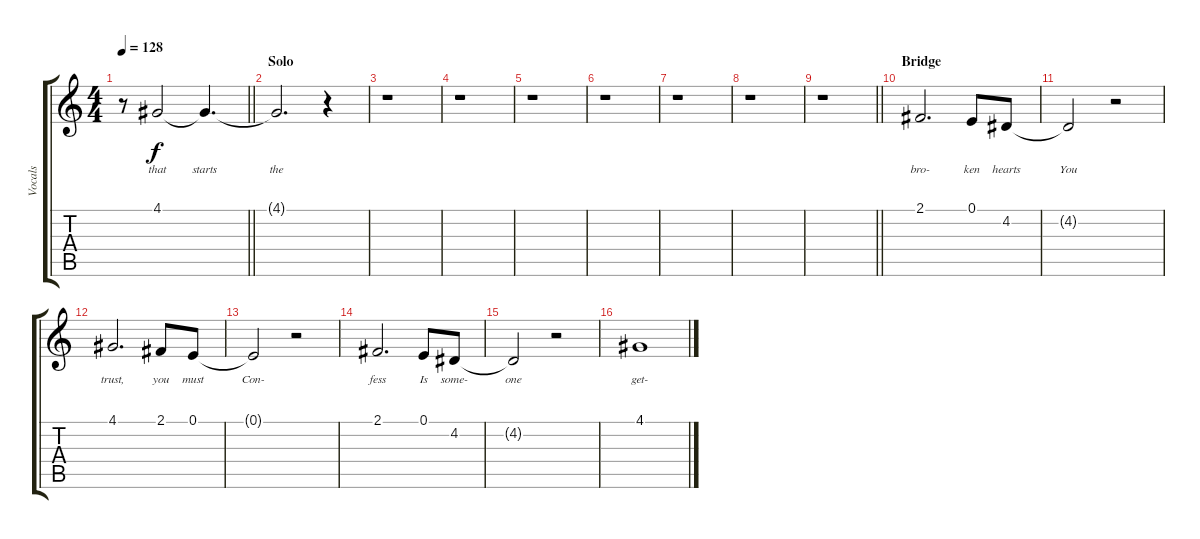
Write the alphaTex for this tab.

\track ("Vocals" "Vocals") {instrument altosax}
\staff {score tabs}
\tuning (E4 B3 G3 D3 A2 E2) {hide}
\ts (4 4)
\tempo 128
\clef g2
\barLineRight lightlight
\ks c
r.8{dy f} 4.1.2{lyrics (0 "that") lyrics (1 "") lyrics (2 "") lyrics (3 "") lyrics (4 "")} 4.1{t}.4{d lyrics (0 "starts") lyrics (1 "") lyrics (2 "") lyrics (3 "") lyrics (4 "")} |
\section ("" "Solo")
4.1{t}.2{d lyrics (0 "the") lyrics (1 "") lyrics (2 "") lyrics (3 "") lyrics (4 "")} r.4 |
r.1 |
r.1 |
r.1 |
r.1 |
r.1 |
r.1 |
\barLineRight lightlight
r.1 |
\section ("" "Bridge")
2.1.2{d lyrics (0 "bro-") lyrics (1 "") lyrics (2 "") lyrics (3 "") lyrics (4 "")} 0.1.8{lyrics (0 "ken") lyrics (1 "") lyrics (2 "") lyrics (3 "") lyrics (4 "")} 4.2.8{lyrics (0 "hearts") lyrics (1 "") lyrics (2 "") lyrics (3 "") lyrics (4 "")} |
4.2{t}.2{lyrics (0 "You") lyrics (1 "") lyrics (2 "") lyrics (3 "") lyrics (4 "")} r.2 |
4.1.2{d lyrics (0 "trust,") lyrics (1 "") lyrics (2 "") lyrics (3 "") lyrics (4 "")} 2.1.8{lyrics (0 "you") lyrics (1 "") lyrics (2 "") lyrics (3 "") lyrics (4 "")} 0.1.8{lyrics (0 "must") lyrics (1 "") lyrics (2 "") lyrics (3 "") lyrics (4 "")} |
0.1{t}.2{lyrics (0 "Con-") lyrics (1 "") lyrics (2 "") lyrics (3 "") lyrics (4 "")} r.2 |
2.1.2{d lyrics (0 "fess") lyrics (1 "") lyrics (2 "") lyrics (3 "") lyrics (4 "")} 0.1.8{lyrics (0 "Is") lyrics (1 "") lyrics (2 "") lyrics (3 "") lyrics (4 "")} 4.2.8{lyrics (0 "some-") lyrics (1 "") lyrics (2 "") lyrics (3 "") lyrics (4 "")} |
4.2{t}.2{lyrics (0 "one") lyrics (1 "") lyrics (2 "") lyrics (3 "") lyrics (4 "")} r.2 |
4.1.1{lyrics (0 "get-") lyrics (1 "") lyrics (2 "") lyrics (3 "") lyrics (4 "")}
